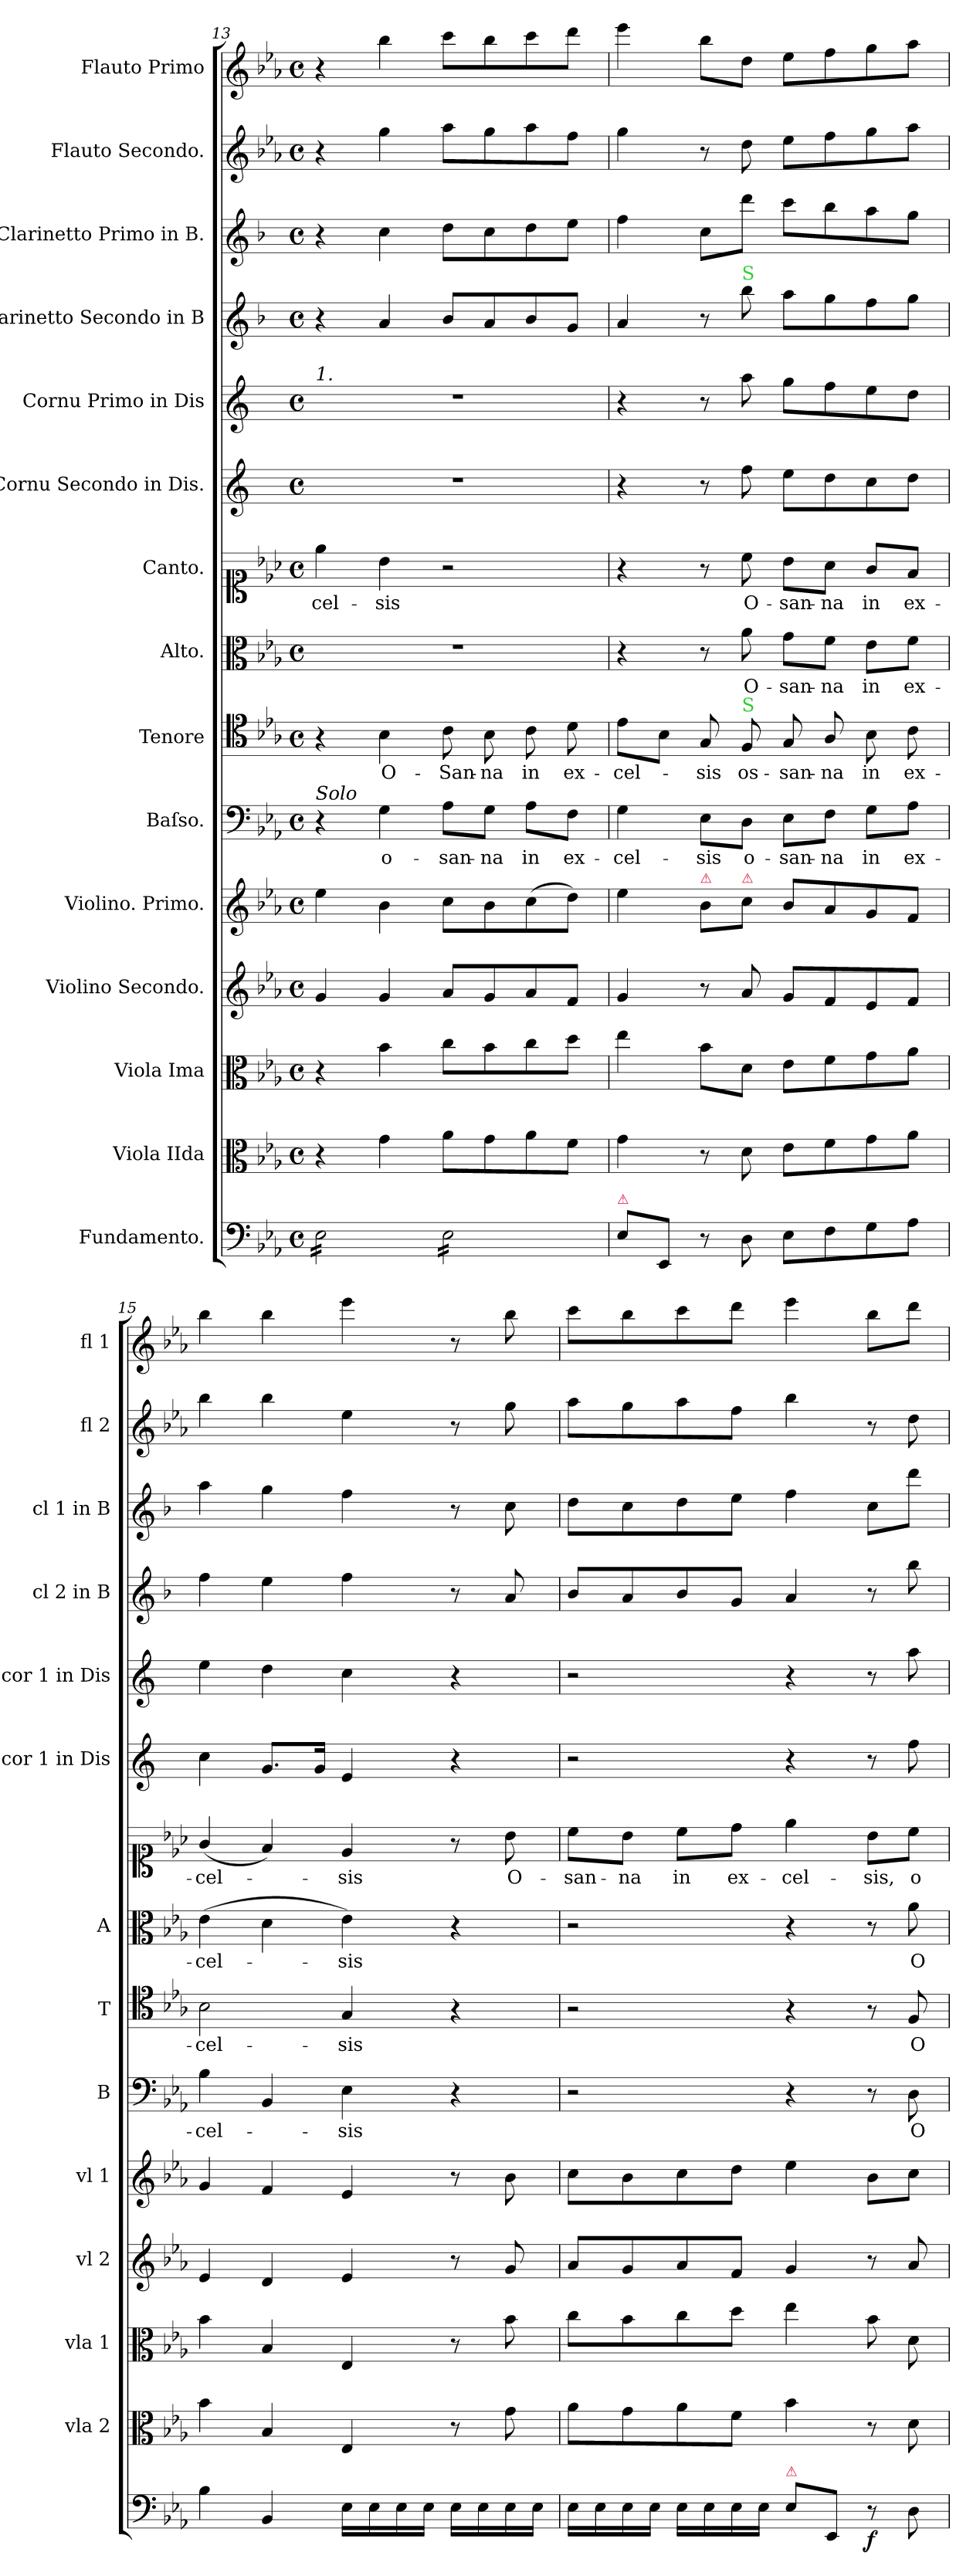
**kern	**dynam	**kern	**kern	**dynam	**kern	**dynam	**kern	**kern	**text	**kern	**text	**kern	**text	**kern	**text	**kern	**kern	**kern	**kern	**kern	**kern	**dynam
*part15	*part15	*part14	*part13	*part13	*part12	*part12	*part11	*part10	*part10	*part9	*part9	*part8	*part8	*part7	*part7	*part6	*part5	*part4	*part3	*part2	*part1	*part1
*staff15	*staff15	*staff14	*staff13	*staff13	*staff12	*staff12	*staff11	*staff10	*staff10	*staff9	*staff9	*staff8	*staff8	*staff7	*staff7	*staff6	*staff5	*staff4	*staff3	*staff2	*staff1	*staff1
*I"Fundamento.	*	*I"Viola IIda	*I"Viola Ima	*	*I"Violino Secondo.	*	*I"Violino. Primo.	*I"Baſso.	*	*I"Tenore	*	*I"Alto.	*	*I"Canto.	*	*I"Cornu Secondo in Dis.	*I"Cornu Primo in Dis	*I"Clarinetto Secondo in B	*I"Clarinetto Primo in B.	*I"Flauto Secondo.	*I"Flauto Primo	*
*	*	*I'vla 2	*I'vla 1	*	*I'vl 2	*	*I'vl 1	*I'B	*	*I'T	*	*I'A	*	*	*	*I'cor 1 in Dis	*I'cor 1 in Dis	*I'cl 2 in B	*I'cl 1 in B	*I'fl 2	*I'fl 1	*
*clefF4	*	*clefC3	*clefC3	*	*clefG2	*	*clefG2	*clefF4	*	*clefC4	*	*clefC3	*	*clefC1	*	*clefG2	*clefG2	*clefG2	*clefG2	*clefG2	*clefG2	*
*	*	*	*	*	*	*	*	*	*	*	*	*	*	*	*	*ITrd-2c-3	*ITrd-2c-3	*ITrd1c2	*ITrd1c2	*	*	*
*k[b-e-a-]	*	*k[b-e-a-]	*k[b-e-a-]	*	*k[b-e-a-]	*	*k[b-e-a-]	*k[b-e-a-]	*	*k[b-e-a-]	*	*k[b-e-a-]	*	*k[b-e-a-]	*	*k[b-e-a-]	*k[b-e-a-]	*k[b-e-a-]	*k[b-e-a-]	*k[b-e-a-]	*k[b-e-a-]	*
*E-:	*	*E-:	*E-:	*	*E-:	*	*E-:	*E-:	*	*E-:	*	*E-:	*	*E-:	*	*	*	*E-:	*E-:	*E-:	*E-:	*
*M4/4	*	*M4/4	*M4/4	*	*M4/4	*	*M4/4	*M4/4	*	*M4/4	*	*M4/4	*	*M4/4	*	*M4/4	*M4/4	*M4/4	*M4/4	*M4/4	*M4/4	*
*met(c)	*	*met(c)	*met(c)	*	*met(c)	*	*met(c)	*met(c)	*	*met(c)	*	*met(c)	*	*met(c)	*	*met(c)	*met(c)	*met(c)	*met(c)	*met(c)	*met(c)	*
=13	=13	=13	=13	=13	=13	=13	=13	=13	=13	=13	=13	=13	=13	=13	=13	=13	=13	=13	=13	=13	=13	=13
!	!	!	!	!	!	!	!	!	!	!	!	!	!	!	!	!	!LO:TX:a:i:t=1.	!	!	!	!	!
!	!	!	!	!	!	!	!	!LO:TX:a:i:t=Solo	!	!	!	!	!	!	!	!	!	!	!	!	!	!
*tremolo	*	*	*	*	*	*	*	*	*	*	*	*	*	*	*	*	*	*	*	*	*	*
16E-\LL	.	4r	4r	.	4g/	.	4ee-\	4r	.	4r	.	1r	.	4ee-\	-cel-	1r	1r	4r	4r	4r	4r	.
16E-\	.	.	.	.	.	.	.	.	.	.	.	.	.	.	.	.	.	.	.	.	.	.
16E-\	.	.	.	.	.	.	.	.	.	.	.	.	.	.	.	.	.	.	.	.	.	.
16E-\	.	.	.	.	.	.	.	.	.	.	.	.	.	.	.	.	.	.	.	.	.	.
!	!	!	!	!LO:DY:b	!	!	!	!	!	!	!	!	!	!	!	!	!	!	!	!	!	!
16E-\	.	4g\	4b-\	po	4g/	.	4b-\	4G\	o-	4B-\	O-	.	.	4b-\	-sis	.	.	4g/	4b-\	4gg\	4bb-\	.
16E-\	.	.	.	.	.	.	.	.	.	.	.	.	.	.	.	.	.	.	.	.	.	.
16E-\	.	.	.	.	.	.	.	.	.	.	.	.	.	.	.	.	.	.	.	.	.	.
16E-\JJ	.	.	.	.	.	.	.	.	.	.	.	.	.	.	.	.	.	.	.	.	.	.
!	!	!	!	!	!	!	!	!	!	!	!	!	!	!	!	!	!	!	!	!	!	!LO:DY:b
16E-\LL	.	8a-\L	8cc\L	.	8a-/L	.	8cc\L	8A-\L	-san-	8c\	-San-	.	.	2r	.	.	.	8a-/L	8cc\L	8aa-\L	8ccc\L	po
16E-\	.	.	.	.	.	.	.	.	.	.	.	.	.	.	.	.	.	.	.	.	.	.
16E-\	.	8g\	8b-\	.	8g/	.	8b-\	8G\J	-na	8B-\	-na	.	.	.	.	.	.	8g/	8b-\	8gg\	8bb-\	.
16E-\	.	.	.	.	.	.	.	.	.	.	.	.	.	.	.	.	.	.	.	.	.	.
16E-\	.	8a-\	8cc\	.	8a-/	.	(8cc\	8A-\L	in	8c\	in	.	.	.	.	.	.	8a-/	8cc\	8aa-\	8ccc\	.
16E-\	.	.	.	.	.	.	.	.	.	.	.	.	.	.	.	.	.	.	.	.	.	.
16E-\	.	8f\J	8dd\J	.	8f/J	.	8dd\J)	8F\J	ex-	8d\	ex-	.	.	.	.	.	.	8f/J	8dd\J	8ff\J	8ddd\J	.
16E-\JJ	.	.	.	.	.	.	.	.	.	.	.	.	.	.	.	.	.	.	.	.	.	.
*Xtremolo	*	*	*	*	*	*	*	*	*	*	*	*	*	*	*	*	*	*	*	*	*	*
=14	=14	=14	=14	=14	=14	=14	=14	=14	=14	=14	=14	=14	=14	=14	=14	=14	=14	=14	=14	=14	=14	=14
!LO:TX:a:color=crimson:t=⚠	!	!	!	!	!	!	!	!	!	!	!	!	!	!	!	!	!	!	!	!	!	!
8E-\L	.	4g\	4ee-\	.	4g/	.	4ee-\	4G\	-cel-	8e-\L	-cel-	4r	.	4r	.	4r	4r	4g/	4ee-\	4gg\	4eee-\	.
8EE-/J	.	.	.	.	.	.	.	.	.	8B-\J	.	.	.	.	.	.	.	.	.	.	.	.
!	!	!	!	!	!	!	!LO:TX:a:color=crimson:t=⚠	!	!	!	!	!	!	!	!	!	!	!	!	!	!	!
8r	.	8r	8b-\L	.	8r	.	8b-\L	8E-\L	-sis	8G/	-sis	8r	.	8r	.	8r	8r	8r	8b-\L	8r	8bb-\L	.
!	!	!	!	!	!	!	!	!	!	!	!	!	!	!	!	!	!	!LO:TX:a:color=limegreen:t=S	!	!	!	!
!	!	!	!	!	!	!	!	!	!	!LO:TX:a:color=limegreen:t=S	!	!	!	!	!	!	!	!	!	!	!	!
!	!	!	!	!	!	!	!LO:TX:a:color=crimson:t=⚠	!	!	!	!	!	!	!	!	!	!	!	!	!	!	!
!	!LO:DY:b	!	!	!	!	!	!	!	!	!	!	!	!	!	!	!	!	!	!	!	!	!
8D\	f&colon;	8d\	8d\J	.	8a-/	.	8cc\J	8D\J	o-	8F/	os-	8a-\	O-	8cc\	O-	8aa-\	8ccc\	8aa-\	8ccc\J	8dd\	8dd\J	.
!	!	!	!	!LO:DY:b	!	!LO:DY:b	!	!	!	!	!	!	!	!	!	!	!	!	!	!	!	!
8E-\L	.	8e-\L	8e-\L	for	8g/L	f&colon;	8b-/L	8E-\L	-san-	8G/	-san-	8g\L	-san-	8b-\L	-san-	8gg\L	8bb-\L	8gg\L	8bb-\L	8ee-\L	8ee-\L	.
8F\	.	8f\	8f\	.	8f/	.	8a-/	8F\J	-na	8A-/	-na	8f\J	-na	8a-\J	-na	8ff\	8aa-\	8ff\	8aa-\	8ff\	8ff\	.
8G\	.	8g\	8g\	.	8e-/	.	8g/	8G\L	in	8B-\	in	8e-\L	in	8g/L	in	8ee-\	8gg\	8ee-\	8gg\	8gg\	8gg\	.
8A-\J	.	8a-\J	8a-\J	.	8f/J	.	8f/J	8A-\J	ex-	8c\	ex-	8f\J	ex-	8f/J	ex-	8ff\J	8ff\J	8ff\J	8ff\J	8aa-\J	8aa-\J	.
=15	=15	=15	=15	=15	=15	=15	=15	=15	=15	=15	=15	=15	=15	=15	=15	=15	=15	=15	=15	=15	=15	=15
4B-\	.	4b-\	4b-\	.	4e-/	.	4g/	4B-\	-cel-	2B-\	-cel-	(4e-\	-cel-	(4g/	-cel-	4ee-\	4gg\	4ee-\	4gg\	4bb-\	4bb-\	.
4BB-/	.	4B-/	4B-/	.	4d/	.	4f/	4BB-/	.	.	.	4d\	.	4f/)	.	8.b-/L	4ff\	4dd\	4ff\	4bb-\	4bb-\	.
.	.	.	.	.	.	.	.	.	.	.	.	.	.	.	.	16b-/Jk	.	.	.	.	.	.
!	!LO:DY:b	!	!	!	!	!	!	!	!	!	!	!	!	!	!	!	!	!	!	!	!	!
16E-\LL	po	4E-/	4E-/	.	4e-/	.	4e-/	4E-\	-sis	4G/	-sis	4e-\)	-sis	4e-/	-sis	4g/	4ee-\	4ee-\	4ee-\	4ee-\	4eee-\	.
16E-\	.	.	.	.	.	.	.	.	.	.	.	.	.	.	.	.	.	.	.	.	.	.
16E-\	.	.	.	.	.	.	.	.	.	.	.	.	.	.	.	.	.	.	.	.	.	.
16E-\JJ	.	.	.	.	.	.	.	.	.	.	.	.	.	.	.	.	.	.	.	.	.	.
16E-\LL	.	8r	8r	.	8r	.	8r	4r	.	4r	.	4r	.	8r	.	4r	4r	8r	8r	8r	8r	.
16E-\	.	.	.	.	.	.	.	.	.	.	.	.	.	.	.	.	.	.	.	.	.	.
!	!	!	!	!	!	!LO:DY:b	!	!	!	!	!	!	!	!	!	!	!	!	!	!	!	!
16E-\	.	8g\	8b-\	.	8g/	po&colon;	8b-\	.	.	.	.	.	.	8b-\	O-	.	.	8g/	8b-\	8gg\	8bb-\	.
16E-\JJ	.	.	.	.	.	.	.	.	.	.	.	.	.	.	.	.	.	.	.	.	.	.
=16	=16	=16	=16	=16	=16	=16	=16	=16	=16	=16	=16	=16	=16	=16	=16	=16	=16	=16	=16	=16	=16	=16
!	!	!	!	!LO:DY:b	!	!	!	!	!	!	!	!	!	!	!	!	!	!	!	!	!	!LO:DY:b
16E-\LL	.	8a-\L	8cc\L	po&colon;	8a-/L	.	8cc\L	2r	.	2r	.	2r	.	8cc\L	-san-	2r	2r	8a-/L	8cc\L	8aa-\L	8ccc\L	po
16E-\	.	.	.	.	.	.	.	.	.	.	.	.	.	.	.	.	.	.	.	.	.	.
16E-\	.	8g\	8b-\	.	8g/	.	8b-\	.	.	.	.	.	.	8b-\J	-na	.	.	8g/	8b-\	8gg\	8bb-\	.
16E-\JJ	.	.	.	.	.	.	.	.	.	.	.	.	.	.	.	.	.	.	.	.	.	.
16E-\LL	.	8a-\	8cc\	.	8a-/	.	8cc\	.	.	.	.	.	.	8cc\L	in	.	.	8a-/	8cc\	8aa-\	8ccc\	.
16E-\	.	.	.	.	.	.	.	.	.	.	.	.	.	.	.	.	.	.	.	.	.	.
16E-\	.	8f\J	8dd\J	.	8f/J	.	8dd\J	.	.	.	.	.	.	8dd\J	ex-	.	.	8f/J	8dd\J	8ff\J	8ddd\J	.
16E-\JJ	.	.	.	.	.	.	.	.	.	.	.	.	.	.	.	.	.	.	.	.	.	.
!LO:TX:a:color=crimson:t=⚠	!	!	!	!	!	!	!	!	!	!	!	!	!	!	!	!	!	!	!	!	!	!
8E-\L	.	4b-\	4ee-\	.	4g/	.	4ee-\	4r	.	4r	.	4r	.	4ee-\	-cel-	4r	4r	4g/	4ee-\	4bb-\	4eee-\	.
8EE-/J	.	.	.	.	.	.	.	.	.	.	.	.	.	.	.	.	.	.	.	.	.	.
!	!LO:DY:b	!	!	!	!	!	!	!	!	!	!	!	!	!	!	!	!	!	!	!	!	!
8r	f	8r	8b-\	.	8r	.	8b-\L	8r	.	8r	.	8r	.	8b-\L	-sis,	8r	8r	8r	8b-\L	8r	8bb-\L	.
!	!	!	!	!LO:DY:b	!	!	!	!	!	!	!	!	!	!	!	!	!	!	!	!	!	!
8D\	.	8d\	8d\	for	8a-/	.	8cc\J	8D\	O-	8F/	O-	8a-\	O-	8cc\J	o-	8aa-\	8ccc\	8aa-\	8ccc\J	8dd\	8ddd\J	.
=	=	=	=	=	=	=	=	=	=	=	=	=	=	=	=	=	=	=	=	=	=	=
*-	*-	*-	*-	*-	*-	*-	*-	*-	*-	*-	*-	*-	*-	*-	*-	*-	*-	*-	*-	*-	*-	*-
